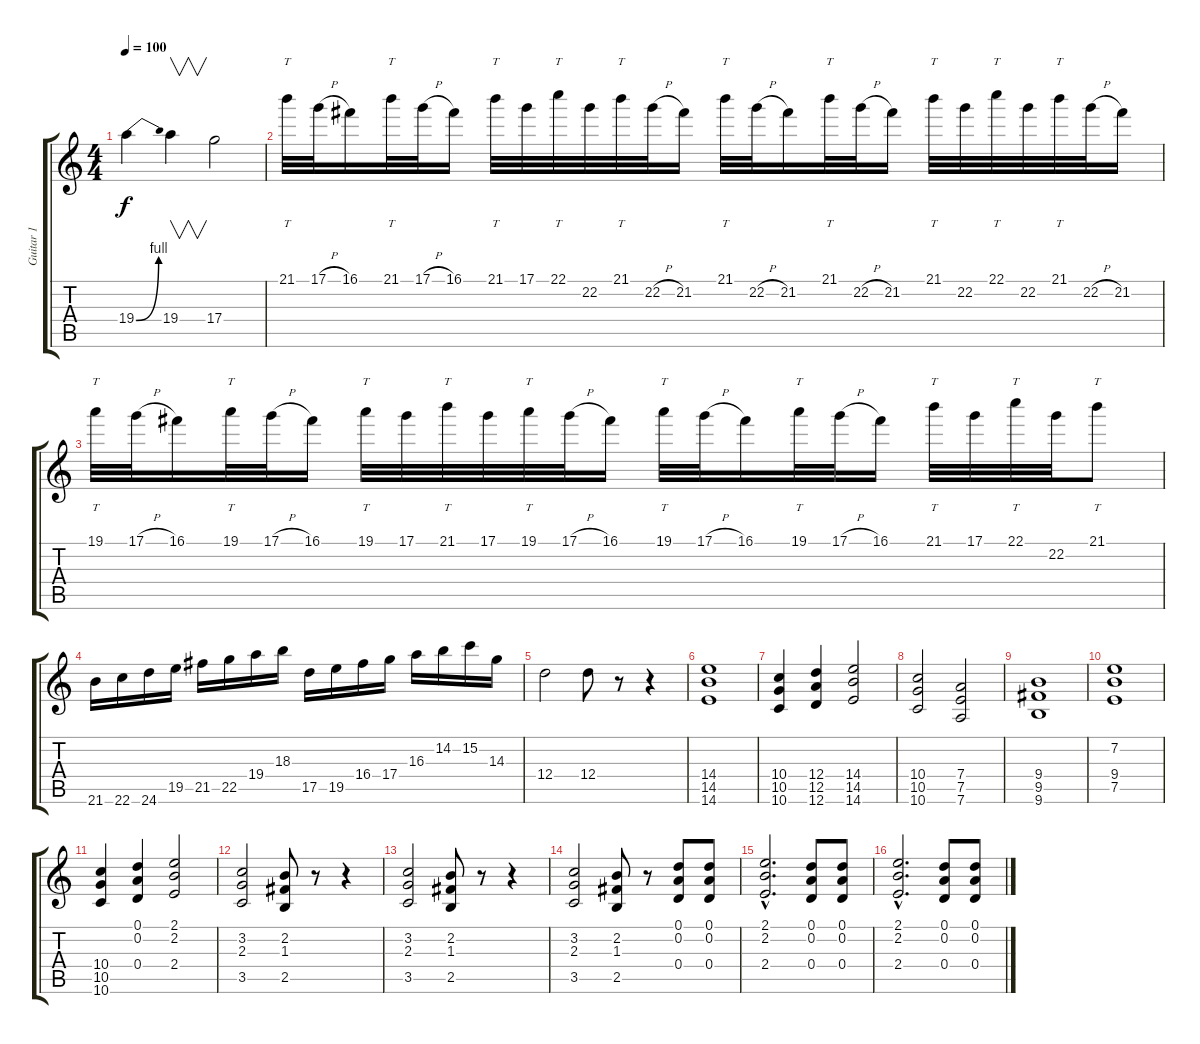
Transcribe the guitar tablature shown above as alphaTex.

\track ("Guitar 1" "Guitar 1") {instrument distortionguitar}
\staff {score tabs}
\tuning (D4 A3 F3 D3 A2 D2) {hide}
\ts (4 4)
\tempo 100
\clef g2
\ks c
19.4{be (bend 0 0 60 4)}.4{dy f} 19.4.4{v} 17.4.2 |
21.1.32{tt} 17.1{h}.32 16.1.16 21.1.32{tt} 17.1{h}.32 16.1.16 21.1.32{tt} 17.1.32 22.1.32{tt} 22.2.32 21.1.32{tt} 22.2{h}.32 21.2.16 21.1.32{tt} 22.2{h}.32 21.2.16 21.1.32{tt} 22.2{h}.32 21.2.16 21.1.32{tt} 22.2.32 22.1.32{tt} 22.2.32 21.1.32{tt} 22.2{h}.32 21.2.16 |
19.1.32{tt} 17.1{h}.32 16.1.16 19.1.32{tt} 17.1{h}.32 16.1.16 19.1.32{tt} 17.1.32 21.1.32{tt} 17.1.32 19.1.32{tt} 17.1{h}.32 16.1.16 19.1.32{tt} 17.1{h}.32 16.1.16 19.1.32{tt} 17.1{h}.32 16.1.16 21.1.32{tt} 17.1.32 22.1.32{tt} 22.2.32 21.1.8{tt} |
21.6.16 22.6.16 24.6.16 19.5.16 21.5.16 22.5.16 19.4.16 18.3.16 17.5.16 19.5.16 16.4.16 17.4.16 16.3.16 14.2.16 15.2.16 14.3.16 |
12.4.2 12.4.8 r.8 r.4 |
(14.4 14.5 14.6).1{volume 13} |
(10.4 10.5 10.6).4 (12.4 12.5 12.6).4 (14.4 14.5 14.6).2 |
(10.4 10.5 10.6).2 (7.4 7.5 7.6).2 |
(9.4 9.5 9.6).1 |
(7.2 9.4 7.5).1 |
(10.4 10.5 10.6).4 (0.1 0.2 0.4).4 (2.1 2.2 2.4).2 |
(3.2 2.3 3.5).2 (2.2 1.3 2.5).8 r.8 r.4 |
(3.2 2.3 3.5).2 (2.2 1.3 2.5).8 r.8 r.4 |
(3.2 2.3 3.5).2 (2.2 1.3 2.5).8 r.8 (0.1 0.2 0.4).8 (0.1 0.2 0.4).8 |
(2.1{hac} 2.2{hac} 2.4{hac}).2{d} (0.1 0.2 0.4).8 (0.1 0.2 0.4).8 |
(2.1{hac} 2.2{hac} 2.4{hac}).2{d} (0.1 0.2 0.4).8 (0.1 0.2 0.4).8
